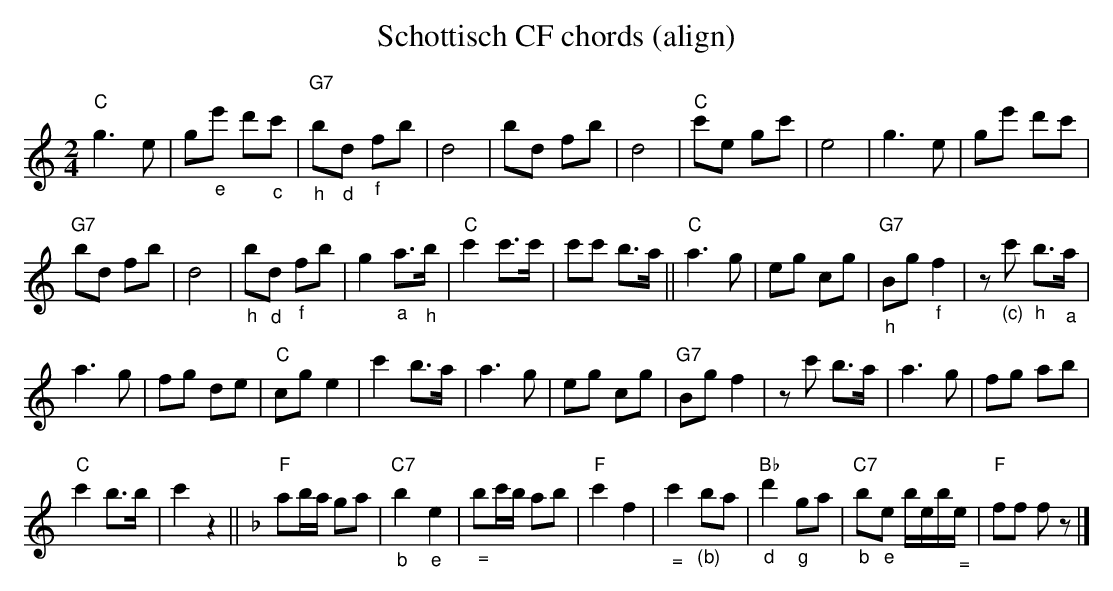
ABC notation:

X:1
T: Schottisch CF chords (align)
M:2/4
L:1/8
K:C %%MIDI gchordon
"C"g3e | g"_e"e' d'"_c"c' | "G7""""_h"b"_d"d "_f"fb | d4 | bd fb | d4 | "C"c'e gc' | e4 | \
g3e | ge' d'c'  |
 "G7"bd fb | d4 |  "_h"b"_d"d "_f"fb | g2 "_a"a>"_h"b | "C"c'2 c'>c' | c'c' b>a || \
"C"a3g | eg cg | "G7""_h"Bg"_f"f2 | z"_(c)"c' "_h"b>"_a"a |
 a3g |  fg de | "C"cge2 | c'2 b>a | \
a3g | eg cg | "G7"Bgf2 | zc' b>a | a3g | fg ab |
  "C"c'2 b>b | c'2z2 || [K:F]  \
"F"ab/a/ ga | "C7""_b"b2"_e"e2 | "_ ="bc'/b/ ab | "F"c'2f2 | "_ ="c'2"_(b)"ba | "Bb""_d"d'2"_g"ga | "C7""_b"b"_e"e b/e/b/"_ ="e/ | "F"ff fz |]
